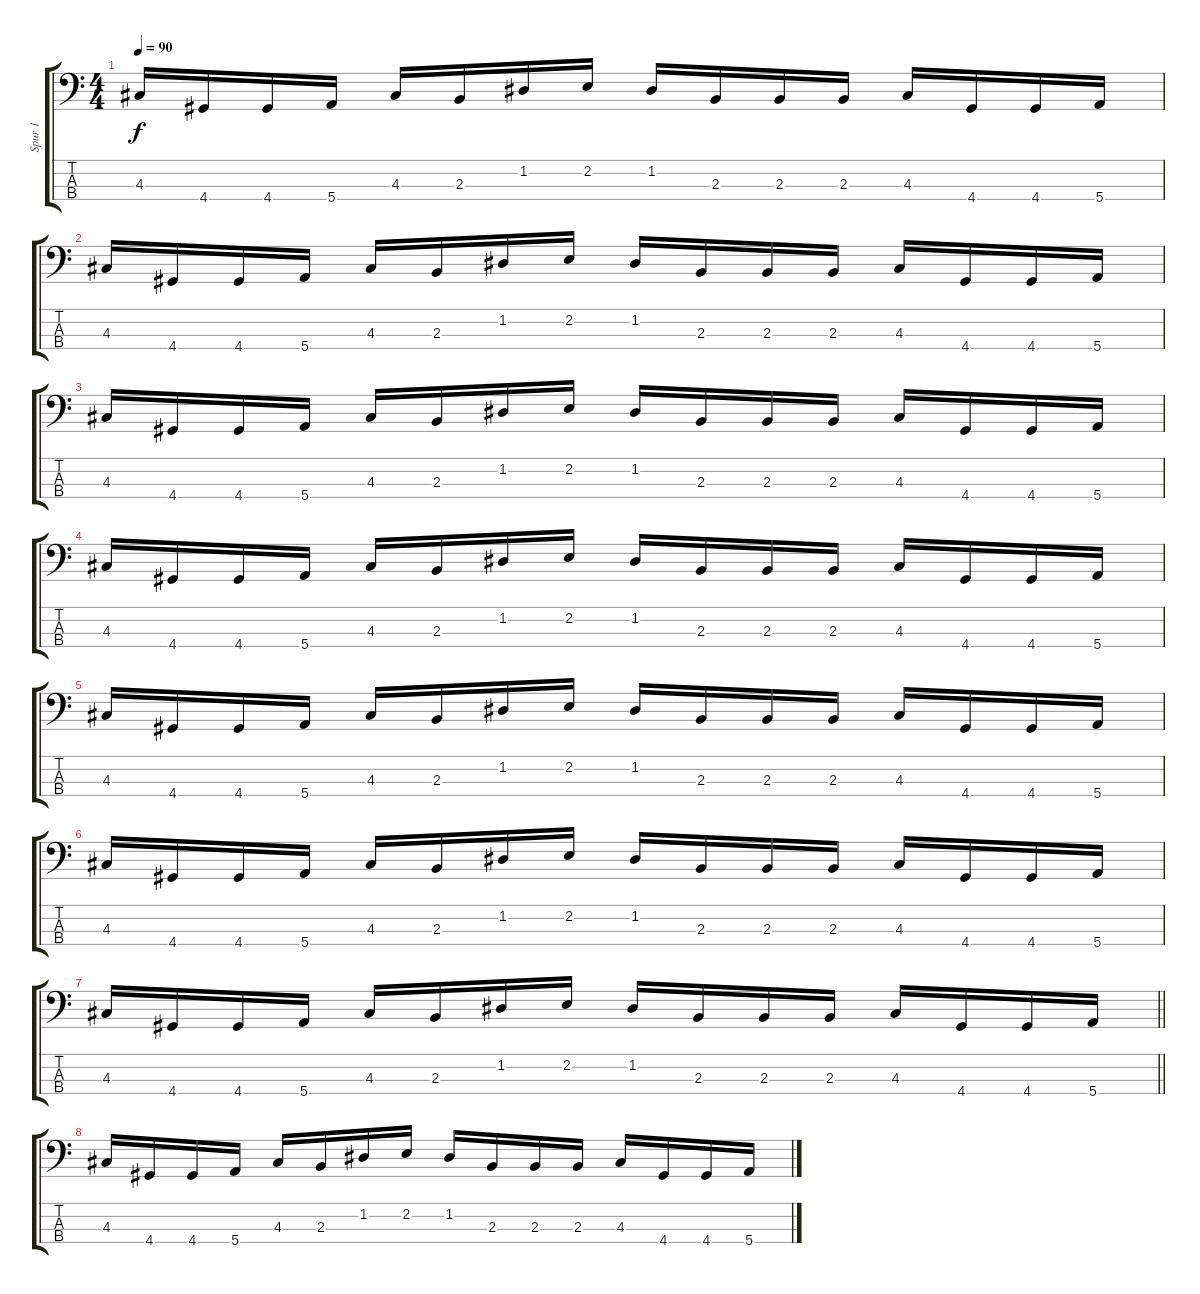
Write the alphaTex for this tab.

\track ("Spur 1" "Spur 1") {instrument electricbassfinger}
\staff {score tabs}
\tuning (G2 D2 A1 E1) {hide}
\ts (4 4)
\tempo 90
\clef f4
\ks c
4.3.16{dy f} 4.4.16 4.4.16 5.4.16 4.3.16 2.3.16 1.2.16 2.2.16 1.2.16 2.3.16 2.3.16 2.3.16 4.3.16 4.4.16 4.4.16 5.4.16 |
4.3.16 4.4.16 4.4.16 5.4.16 4.3.16 2.3.16 1.2.16 2.2.16 1.2.16 2.3.16 2.3.16 2.3.16 4.3.16 4.4.16 4.4.16 5.4.16 |
4.3.16 4.4.16 4.4.16 5.4.16 4.3.16 2.3.16 1.2.16 2.2.16 1.2.16 2.3.16 2.3.16 2.3.16 4.3.16 4.4.16 4.4.16 5.4.16 |
4.3.16 4.4.16 4.4.16 5.4.16 4.3.16 2.3.16 1.2.16 2.2.16 1.2.16 2.3.16 2.3.16 2.3.16 4.3.16 4.4.16 4.4.16 5.4.16 |
4.3.16 4.4.16 4.4.16 5.4.16 4.3.16 2.3.16 1.2.16 2.2.16 1.2.16 2.3.16 2.3.16 2.3.16 4.3.16 4.4.16 4.4.16 5.4.16 |
4.3.16 4.4.16 4.4.16 5.4.16 4.3.16 2.3.16 1.2.16 2.2.16 1.2.16 2.3.16 2.3.16 2.3.16 4.3.16 4.4.16 4.4.16 5.4.16 |
\barLineRight lightlight
4.3.16 4.4.16 4.4.16 5.4.16 4.3.16 2.3.16 1.2.16 2.2.16 1.2.16 2.3.16 2.3.16 2.3.16 4.3.16 4.4.16 4.4.16 5.4.16 |
4.3.16 4.4.16 4.4.16 5.4.16 4.3.16 2.3.16 1.2.16 2.2.16 1.2.16 2.3.16 2.3.16 2.3.16 4.3.16 4.4.16 4.4.16 5.4.16
